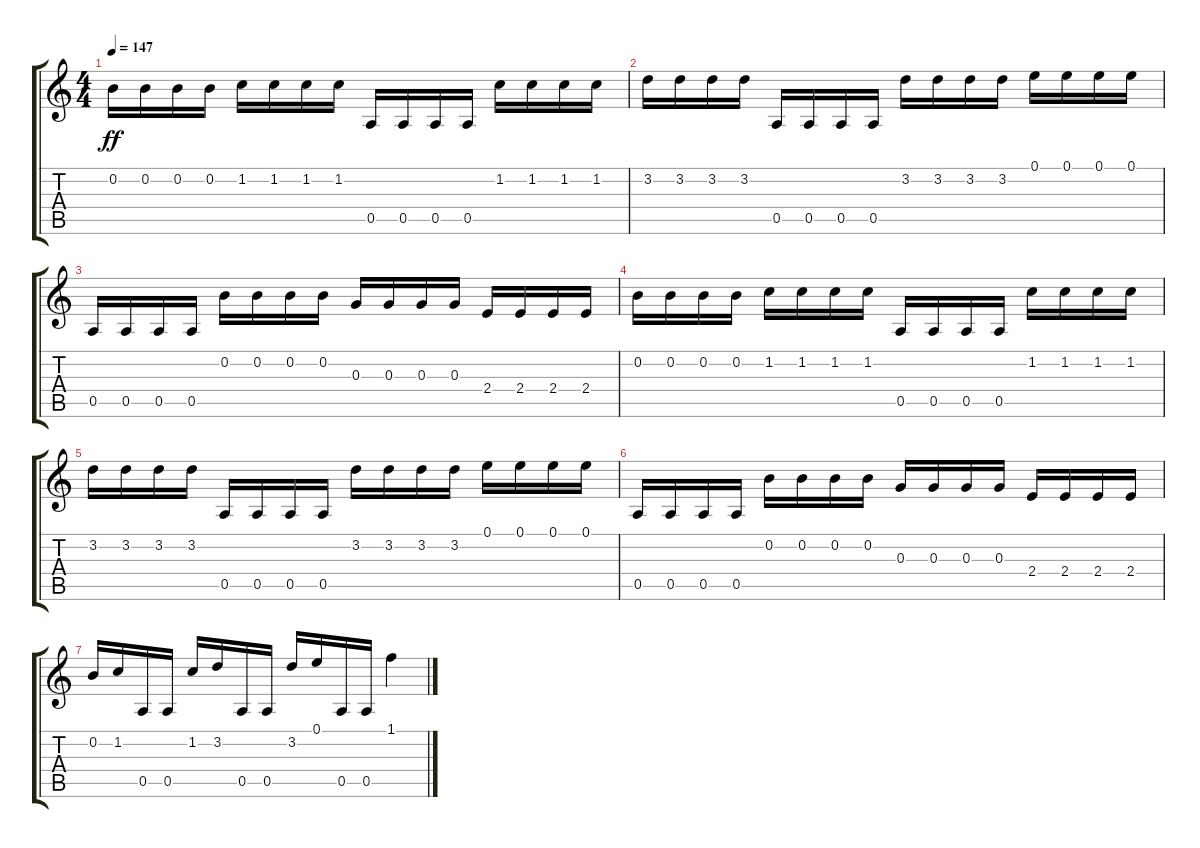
\track "" {instrument distortionguitar}
\staff {score tabs}
\tuning (E4 B3 G3 D3 A2 E2) {hide}
\ts (4 4)
\tempo 147
\clef g2
\ks c
0.2.16{dy ff} 0.2.16 0.2.16 0.2.16 1.2.16 1.2.16 1.2.16 1.2.16 0.5.16 0.5.16 0.5.16 0.5.16 1.2.16 1.2.16 1.2.16 1.2.16 |
3.2.16 3.2.16 3.2.16 3.2.16 0.5.16 0.5.16 0.5.16 0.5.16 3.2.16 3.2.16 3.2.16 3.2.16 0.1.16 0.1.16 0.1.16 0.1.16 |
0.5.16 0.5.16 0.5.16 0.5.16 0.2.16 0.2.16 0.2.16 0.2.16 0.3.16 0.3.16 0.3.16 0.3.16 2.4.16 2.4.16 2.4.16 2.4.16 |
0.2.16 0.2.16 0.2.16 0.2.16 1.2.16 1.2.16 1.2.16 1.2.16 0.5.16 0.5.16 0.5.16 0.5.16 1.2.16 1.2.16 1.2.16 1.2.16 |
3.2.16 3.2.16 3.2.16 3.2.16 0.5.16 0.5.16 0.5.16 0.5.16 3.2.16 3.2.16 3.2.16 3.2.16 0.1.16 0.1.16 0.1.16 0.1.16 |
0.5.16 0.5.16 0.5.16 0.5.16 0.2.16 0.2.16 0.2.16 0.2.16 0.3.16 0.3.16 0.3.16 0.3.16 2.4.16 2.4.16 2.4.16 2.4.16 |
0.2.16 1.2.16 0.5.16 0.5.16 1.2.16 3.2.16 0.5.16 0.5.16 3.2.16 0.1.16 0.5.16 0.5.16 1.1.4
